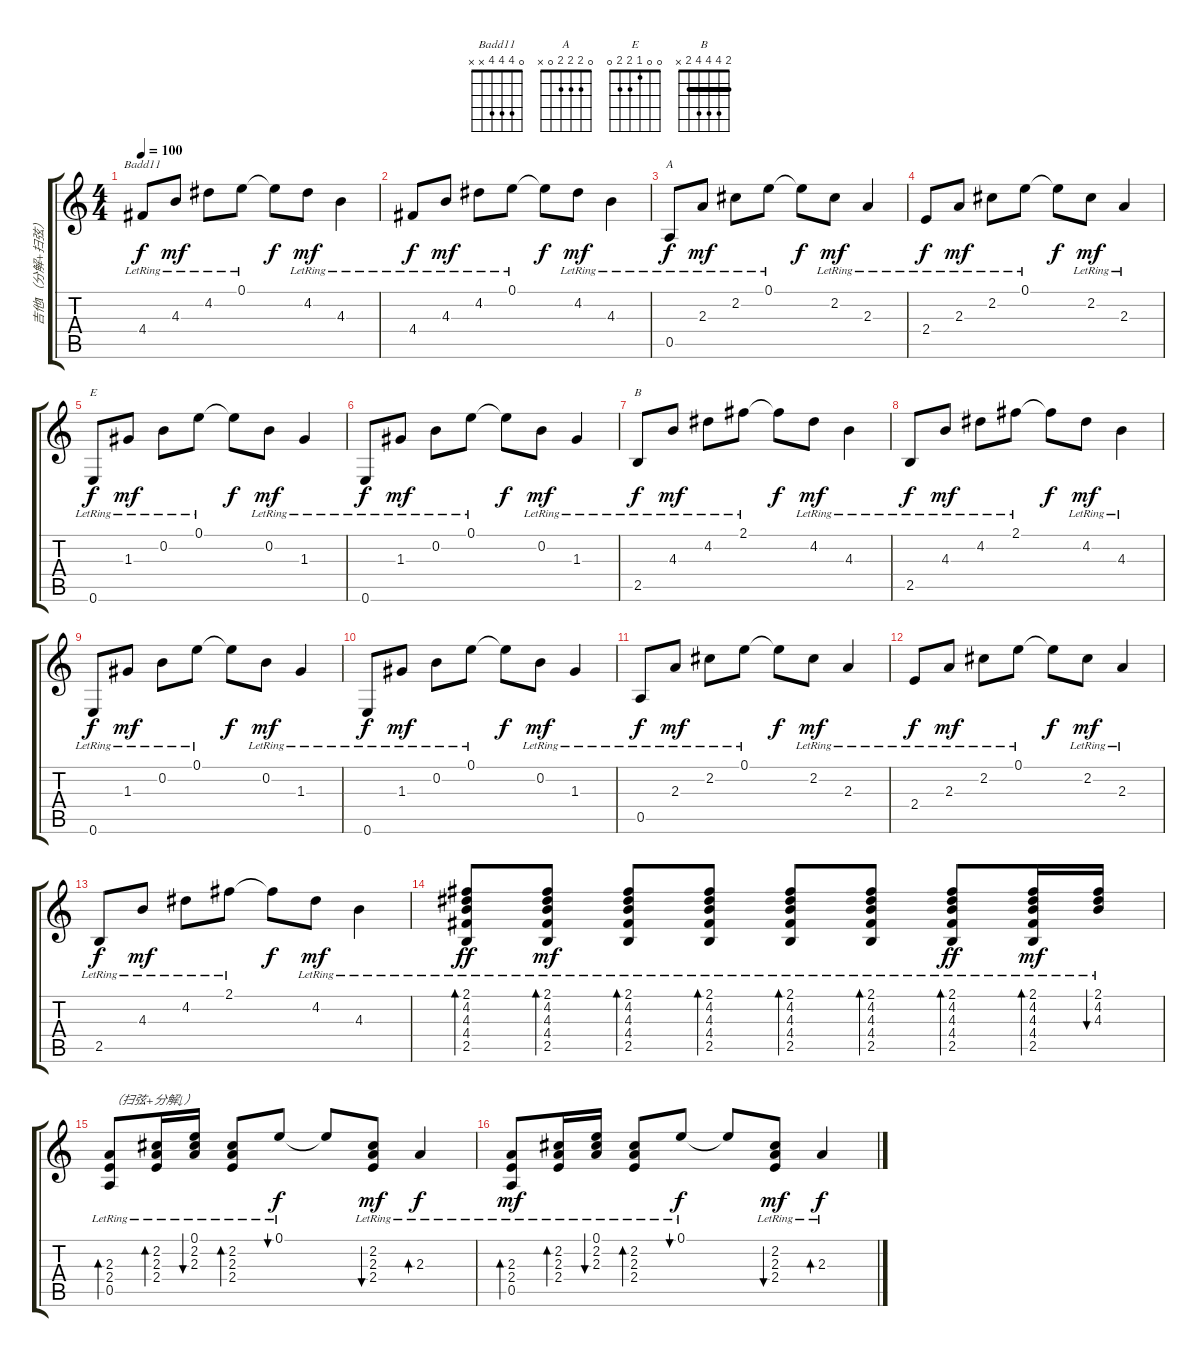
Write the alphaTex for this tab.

\track ("吉他Ⅰ（分解+扫弦）" "吉他Ⅰ（分解+扫弦）") {instrument acousticguitarsteel}
\staff {score tabs}
\tuning (E4 B3 G3 D3 A2 E2) {hide}
\chord ("Badd11" 0 4 4 4 x x)
\chord ("A" 0 2 2 2 0 x)
\chord ("E" 0 0 1 2 2 0)
\chord ("B" 2 4 4 4 2 x) {barre 2}
\ts (4 4)
\tempo 100
\clef g2
\ks c
4.4{lr}.8{ch "Badd11" dy f} 4.3{lr}.8{dy mf} 4.2{lr}.8 0.1{lr}.8 0.1{t}.8{dy f} 4.2{lr}.8{dy mf} 4.3{lr}.4 |
4.4{lr}.8{dy f} 4.3{lr}.8{dy mf} 4.2{lr}.8 0.1{lr}.8 0.1{t}.8{dy f} 4.2{lr}.8{dy mf} 4.3{lr}.4 |
0.5{lr}.8{ch "A" dy f} 2.3{lr}.8{dy mf} 2.2{lr}.8 0.1{lr}.8 0.1{t}.8{dy f} 2.2{lr}.8{dy mf} 2.3{lr}.4 |
2.4{lr}.8{dy f} 2.3{lr}.8{dy mf} 2.2{lr}.8 0.1{lr}.8 0.1{t}.8{dy f} 2.2{lr}.8{dy mf} 2.3{lr}.4 |
0.6{lr}.8{ch "E" dy f} 1.3{lr}.8{dy mf} 0.2{lr}.8 0.1{lr}.8 0.1{t}.8{dy f} 0.2{lr}.8{dy mf} 1.3{lr}.4 |
0.6{lr}.8{dy f} 1.3{lr}.8{dy mf} 0.2{lr}.8 0.1{lr}.8 0.1{t}.8{dy f} 0.2{lr}.8{dy mf} 1.3{lr}.4 |
2.5{lr}.8{ch "B" dy f} 4.3{lr}.8{dy mf} 4.2{lr}.8 2.1{lr}.8 2.1{t}.8{dy f} 4.2{lr}.8{dy mf} 4.3{lr}.4 |
2.5{lr}.8{dy f} 4.3{lr}.8{dy mf} 4.2{lr}.8 2.1{lr}.8 2.1{t}.8{dy f} 4.2{lr}.8{dy mf} 4.3{lr}.4 |
0.6{lr}.8{dy f} 1.3{lr}.8{dy mf} 0.2{lr}.8 0.1{lr}.8 0.1{t}.8{dy f} 0.2{lr}.8{dy mf} 1.3{lr}.4 |
0.6{lr}.8{dy f} 1.3{lr}.8{dy mf} 0.2{lr}.8 0.1{lr}.8 0.1{t}.8{dy f} 0.2{lr}.8{dy mf} 1.3{lr}.4 |
0.5{lr}.8{dy f} 2.3{lr}.8{dy mf} 2.2{lr}.8 0.1{lr}.8 0.1{t}.8{dy f} 2.2{lr}.8{dy mf} 2.3{lr}.4 |
2.4{lr}.8{dy f} 2.3{lr}.8{dy mf} 2.2{lr}.8 0.1{lr}.8 0.1{t}.8{dy f} 2.2{lr}.8{dy mf} 2.3{lr}.4 |
2.5{lr}.8{dy f} 4.3{lr}.8{dy mf} 4.2{lr}.8 2.1{lr}.8 2.1{t}.8{dy f} 4.2{lr}.8{dy mf} 4.3{lr}.4 |
(2.1{lr} 4.2{lr} 4.3{lr} 4.4{lr} 2.5{lr}).8{bd 60 dy ff} (2.1{lr} 4.2{lr} 4.3{lr} 4.4{lr} 2.5{lr}).8{bd 60 dy mf} (2.1{lr} 4.2{lr} 4.3{lr} 4.4{lr} 2.5{lr}).8{bd 60} (2.1{lr} 4.2{lr} 4.3{lr} 4.4{lr} 2.5{lr}).8{bd 60} (2.1{lr} 4.2{lr} 4.3{lr} 4.4{lr} 2.5{lr}).8{bd 60} (2.1{lr} 4.2{lr} 4.3{lr} 4.4{lr} 2.5{lr}).8{bd 60} (2.1{lr} 4.2{lr} 4.3{lr} 4.4{lr} 2.5{lr}).8{bd 60 dy ff} (2.1{lr} 4.2{lr} 4.3{lr} 4.4{lr} 2.5{lr}).16{bd 60 dy mf} (2.1{lr} 4.2{lr} 4.3{lr}).16{bu 60} |
(2.3{lr} 2.4{lr} 0.5{lr}).8{bd 60 txt "（扫弦+分解↓）"} (2.2{lr} 2.3{lr} 2.4{lr}).16{bd 60} (0.1{lr} 2.2{lr} 2.3{lr}).16{bu 60} (2.2{lr} 2.3{lr} 2.4{lr}).8{bd 60} 0.1{lr}.8{bu 60 dy f} 0.1{t}.8 (2.2{lr} 2.3 2.4).8{bu 60 dy mf} 2.3{lr}.4{bd 60 dy f} |
(2.3{lr} 2.4{lr} 0.5{lr}).8{bd 60 dy mf} (2.2{lr} 2.3{lr} 2.4{lr}).16{bd 60} (0.1{lr} 2.2{lr} 2.3{lr}).16{bu 60} (2.2{lr} 2.3{lr} 2.4{lr}).8{bd 60} 0.1{lr}.8{bu 60 dy f} 0.1{t}.8 (2.2{lr} 2.3 2.4).8{bu 60 dy mf} 2.3{lr}.4{bd 60 dy f}
